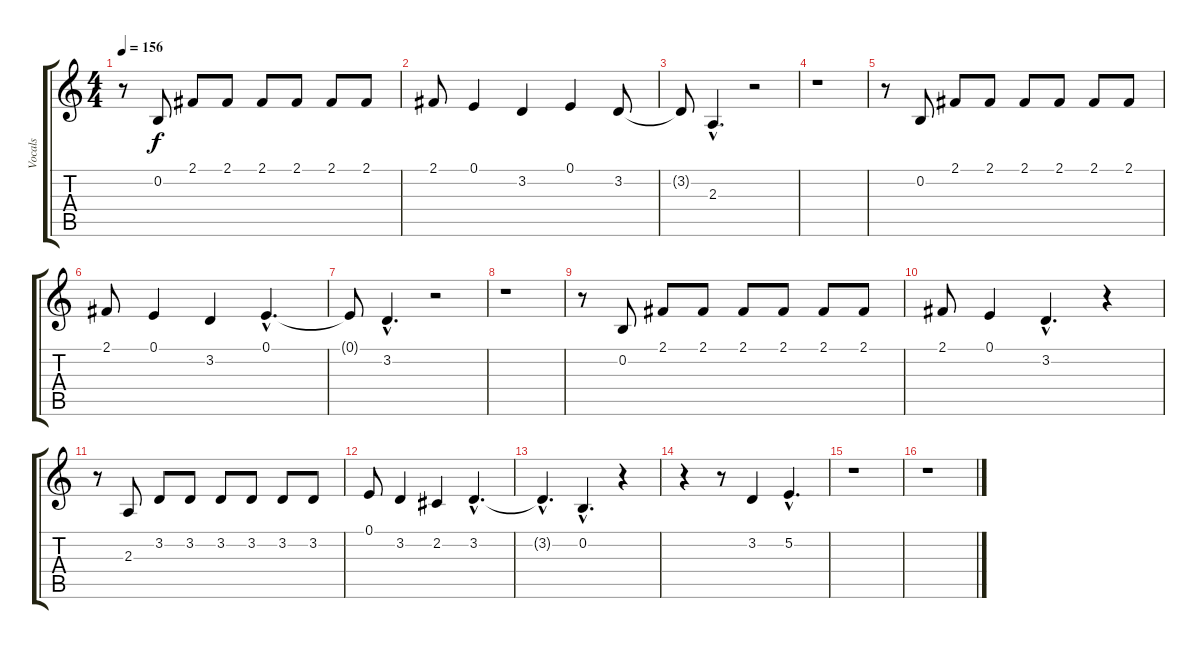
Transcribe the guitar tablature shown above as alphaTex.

\track ("Vocals" "Vocals") {instrument lead2sawtooth}
\staff {score tabs}
\tuning (E4 B3 G3 D3 A2 E2) {hide}
\ts (4 4)
\tempo 156
\clef g2
\ks c
r.8{dy f} 0.2.8 2.1.8 2.1.8 2.1.8 2.1.8 2.1.8 2.1.8 |
2.1.8 0.1.4 3.2.4 0.1.4 3.2.8 |
3.2{t}.8 2.3{hac}.4{d} r.2 |
r.1 |
r.8 0.2.8 2.1.8 2.1.8 2.1.8 2.1.8 2.1.8 2.1.8 |
2.1.8 0.1.4 3.2.4 0.1{hac}.4{d} |
0.1{t}.8 3.2{hac}.4{d} r.2 |
r.1 |
r.8 0.2.8 2.1.8 2.1.8 2.1.8 2.1.8 2.1.8 2.1.8 |
2.1.8 0.1.4 3.2{hac}.4{d} r.4 |
r.8 2.3.8 3.2.8 3.2.8 3.2.8 3.2.8 3.2.8 3.2.8 |
0.1.8 3.2.4 2.2.4 3.2{hac}.4{d} |
3.2{hac t}.4{d} 0.2{hac}.4{d} r.4 |
r.4 r.8 3.2.4 5.2{hac}.4{d} |
r.1 |
r.1
